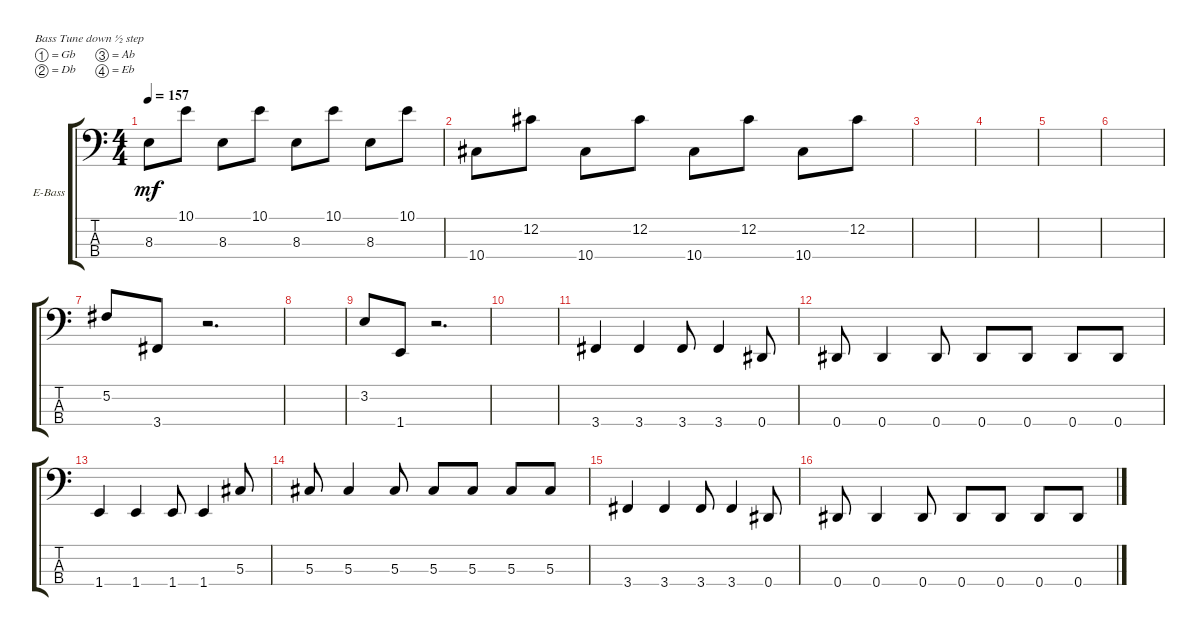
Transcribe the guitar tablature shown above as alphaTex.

\defaultSystemsLayout 4
\bracketExtendMode groupsimilarinstruments
\firstSystemTrackNameOrientation horizontal
\otherSystemsTrackNameOrientation horizontal
\track ("Electric Bass" "E-Bass") {instrument electricbassfinger}
\staff {score tabs}
\tuning (Gb2 Db2 Ab1 Eb1)
\ts (4 4)
\tempo 157
\clef f4
\ks c
8.3.8{dy mf} 10.1.8 8.3.8 10.1.8 8.3.8 10.1.8 8.3.8 10.1.8 |
10.4.8 12.2.8 10.4.8 12.2.8 10.4.8 12.2.8 10.4.8 12.2.8 |
|
|
|
|
5.2.8 3.4.8 r.2{d} |
|
3.2.8 1.4.8 r.2{d} |
|
3.4.4 3.4.4 3.4.8 3.4.4 0.4.8 |
0.4.8 0.4.4 0.4.8 0.4.8 0.4.8 0.4.8 0.4.8 |
1.4.4 1.4.4 1.4.8 1.4.4 5.3.8 |
5.3.8 5.3.4 5.3.8 5.3.8 5.3.8 5.3.8 5.3.8 |
3.4.4 3.4.4 3.4.8 3.4.4 0.4.8 |
0.4.8 0.4.4 0.4.8 0.4.8 0.4.8 0.4.8 0.4.8
